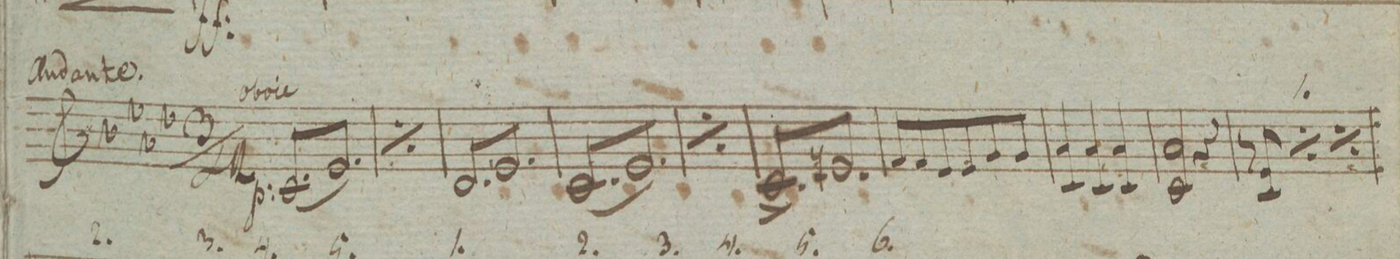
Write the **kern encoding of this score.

**kern	**dynam
*I"Violino Imo	*
*clefG2	*
*k[b-e-a-d-]	*
*met(c|)	*
*M3/4	*
(8c/L	p
8e-/	.
8c/	.
8e-/	.
8c/	.
8e-/)J	.
=63	=63
*rep	*
(8c/L	.
8e-/	.
8c/	.
8e-/	.
8c/	.
8e-/)J	.
*Xrep	*
=64	=64
8d-/L	.
8e-/	.
8d-/	.
8e-/	.
8d-/	.
8e-/J	.
=65	=65
(8c/L	.
8e-/	.
8c/	.
8e-/	.
8c/	.
8e-/)J	.
=66	=66
*rep	*
(8c/L	.
8e-/	.
8c/	.
8e-/	.
8c/	.
8e-/)J	.
*Xrep	*
=67	=67
8c^/L	.
8en/	.
8c/	.
8en/	.
8c/	.
8en/J	.
*Xtremolo	*
=68	=68
8f/L	.
8f/	.
8e-/	.
8e-/	.
8g/	.
8g/J	.
=69	=69
4a-/ 4c/	.
4a-/ 4c/	.
4a-/ 4c/	.
=70	=70
2a-/ 2c/	.
4r	.
=71	=71
8r	.
8e-/ 8c/	.
*rep	*
8r	.
8e-/ 8c/	.
*Xrep	*
*rep	*
8r	.
8e-/ 8c/	.
*Xrep	*
=72	=72
*-	*-
